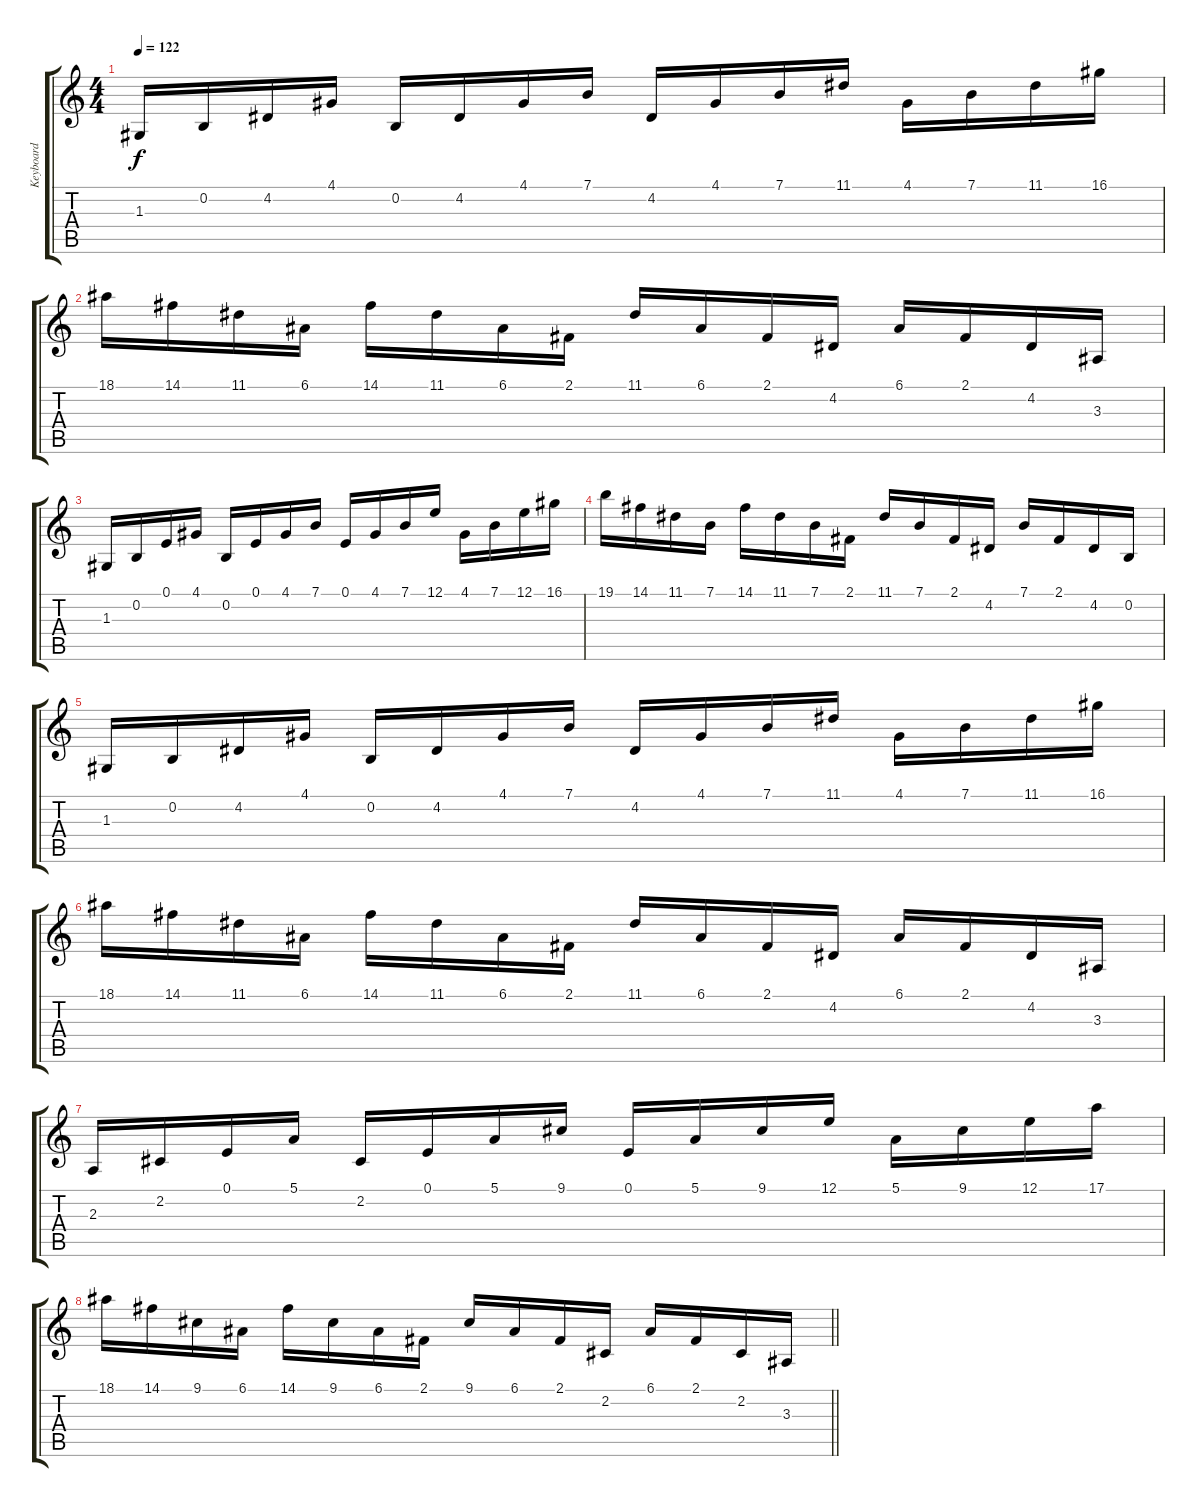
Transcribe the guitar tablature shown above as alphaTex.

\track ("Keyboard" "Keyboard") {instrument lead2sawtooth}
\staff {score tabs}
\tuning (E4 B3 G3 D3 A2 E2) {hide}
\ts (4 4)
\tempo 122
\clef g2
\ks c
1.3.16{dy f volume 14} 0.2.16 4.2.16 4.1.16 0.2.16 4.2.16 4.1.16 7.1.16 4.2.16 4.1.16 7.1.16 11.1.16 4.1.16 7.1.16 11.1.16 16.1.16 |
18.1.16{volume 4} 14.1.16 11.1.16 6.1.16 14.1.16 11.1.16 6.1.16 2.1.16 11.1.16 6.1.16 2.1.16 4.2.16 6.1.16 2.1.16 4.2.16 3.3.16 |
1.3.16{volume 14} 0.2.16 0.1.16 4.1.16 0.2.16 0.1.16 4.1.16 7.1.16 0.1.16 4.1.16 7.1.16 12.1.16 4.1.16 7.1.16 12.1.16 16.1.16 |
19.1.16{volume 4} 14.1.16 11.1.16 7.1.16 14.1.16 11.1.16 7.1.16 2.1.16 11.1.16 7.1.16 2.1.16 4.2.16 7.1.16 2.1.16 4.2.16 0.2.16 |
1.3.16{volume 14} 0.2.16 4.2.16 4.1.16 0.2.16 4.2.16 4.1.16 7.1.16 4.2.16 4.1.16 7.1.16 11.1.16 4.1.16 7.1.16 11.1.16 16.1.16 |
18.1.16{volume 4} 14.1.16 11.1.16 6.1.16 14.1.16 11.1.16 6.1.16 2.1.16 11.1.16 6.1.16 2.1.16 4.2.16 6.1.16 2.1.16 4.2.16 3.3.16 |
2.3.16{volume 14} 2.2.16 0.1.16 5.1.16 2.2.16 0.1.16 5.1.16 9.1.16 0.1.16 5.1.16 9.1.16 12.1.16 5.1.16 9.1.16 12.1.16 17.1.16 |
\barLineRight lightlight
18.1.16{volume 4} 14.1.16 9.1.16 6.1.16 14.1.16 9.1.16 6.1.16 2.1.16 9.1.16 6.1.16 2.1.16 2.2.16 6.1.16 2.1.16 2.2.16 3.3.16
